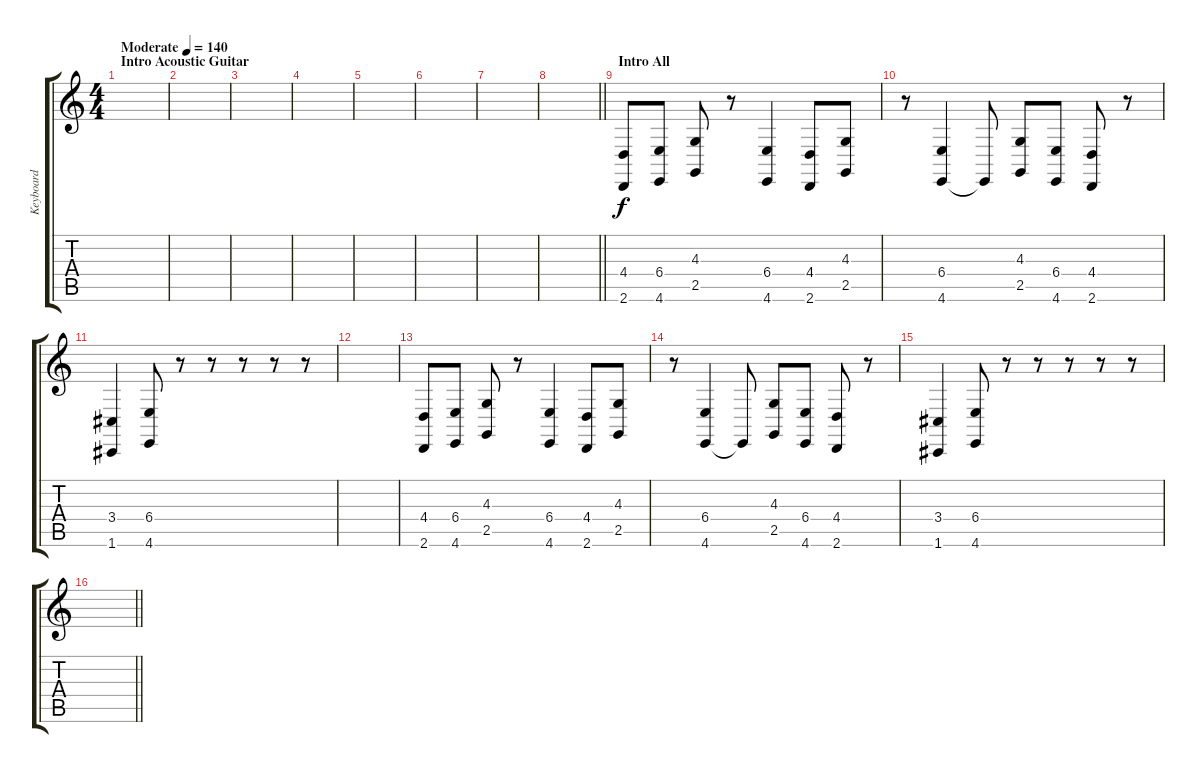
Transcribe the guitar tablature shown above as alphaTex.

\track ("Keyboard" "Keyboard") {instrument lead8bassandlead}
\staff {score tabs}
\tuning (C4 G3 Eb3 Bb2 F2 C2) {hide}
\ts (4 4)
\section ("" "Intro Acoustic Guitar")
\tempo (140 "Moderate")
\clef g2
\ks c
|
|
|
|
|
|
|
\barLineRight lightlight
|
\section ("" "Intro All")
(4.4 2.6).8 (6.4 4.6).8 (4.3 2.5).8 r.8 (6.4 4.6).4 (4.4 2.6).8 (4.3 2.5).8 |
r.8 (6.4 4.6).4 4.6{t}.8 (4.3 2.5).8 (6.4 4.6).8 (4.4 2.6).8 r.8 |
(3.4 1.6).4 (6.4 4.6).8 r.8 r.8 r.8 r.8 r.8 |
|
(4.4 2.6).8 (6.4 4.6).8 (4.3 2.5).8 r.8 (6.4 4.6).4 (4.4 2.6).8 (4.3 2.5).8 |
r.8 (6.4 4.6).4 4.6{t}.8 (4.3 2.5).8 (6.4 4.6).8 (4.4 2.6).8 r.8 |
(3.4 1.6).4 (6.4 4.6).8 r.8 r.8 r.8 r.8 r.8 |
\barLineRight lightlight
